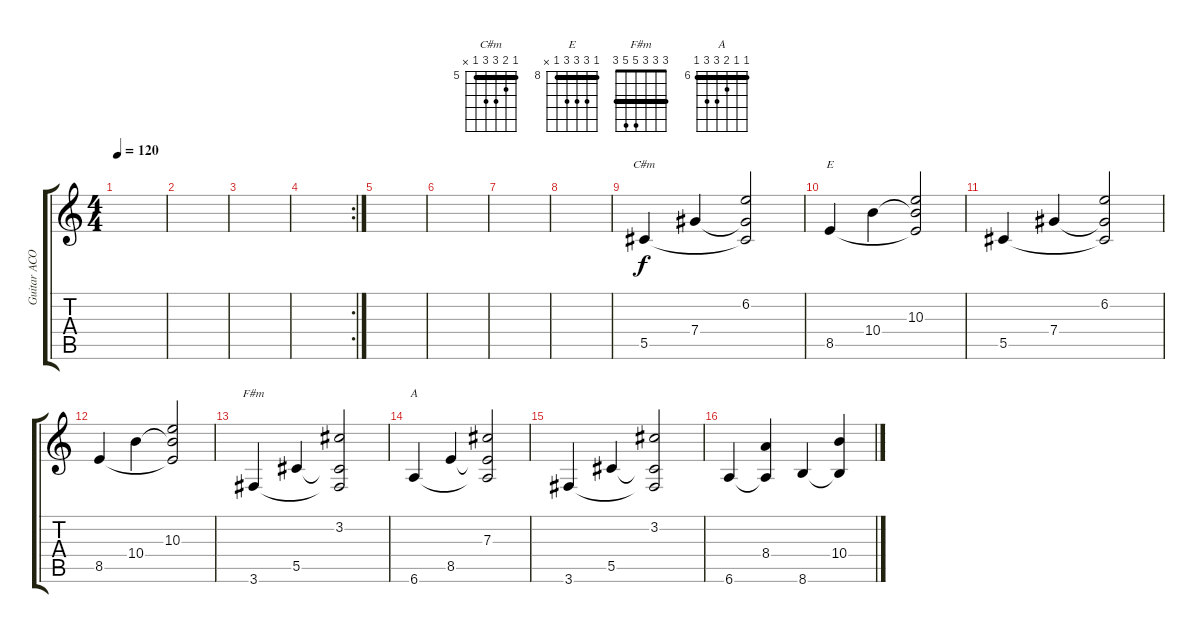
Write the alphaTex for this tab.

\track ("Guitar ACOUSTIC" "Guitar ACO") {instrument acousticguitarsteel}
\staff {score tabs}
\tuning (Eb4 Bb3 Gb3 Db3 Ab2 Eb2) {hide}
\chord ("C#m" 5 6 7 7 5 x) {firstfret 5 barre 5}
\chord ("E" 8 10 10 10 8 x) {firstfret 8 barre 8}
\chord ("F#m" 3 3 3 5 5 3) {barre 3}
\chord ("A" 6 6 7 8 8 6) {firstfret 6 barre 6}
\ts (4 4)
\tempo 120
\clef g2
\ks c
|
|
|
\rc 2
|
|
|
|
|
5.5.4{ch "C#m"} 7.4.4 (6.2 7.4{t} 5.5{t}).2 |
8.5.4{ch "E"} 10.4.4 (10.3 10.4{t} 8.5{t}).2 |
5.5.4 7.4.4 (6.2 7.4{t} 5.5{t}).2 |
8.5.4 10.4.4 (10.3 10.4{t} 8.5{t}).2 |
3.6.4{ch "F#m"} 5.5.4 (3.2 5.5{t} 3.6{t}).2 |
6.6.4{ch "A"} 8.5.4 (7.3 8.5{t} 6.6{t}).2 |
3.6.4 5.5.4 (3.2 5.5{t} 3.6{t}).2 |
6.6.4 (8.4 6.6{t}).4 8.6.4 (10.4 8.6{t}).4
